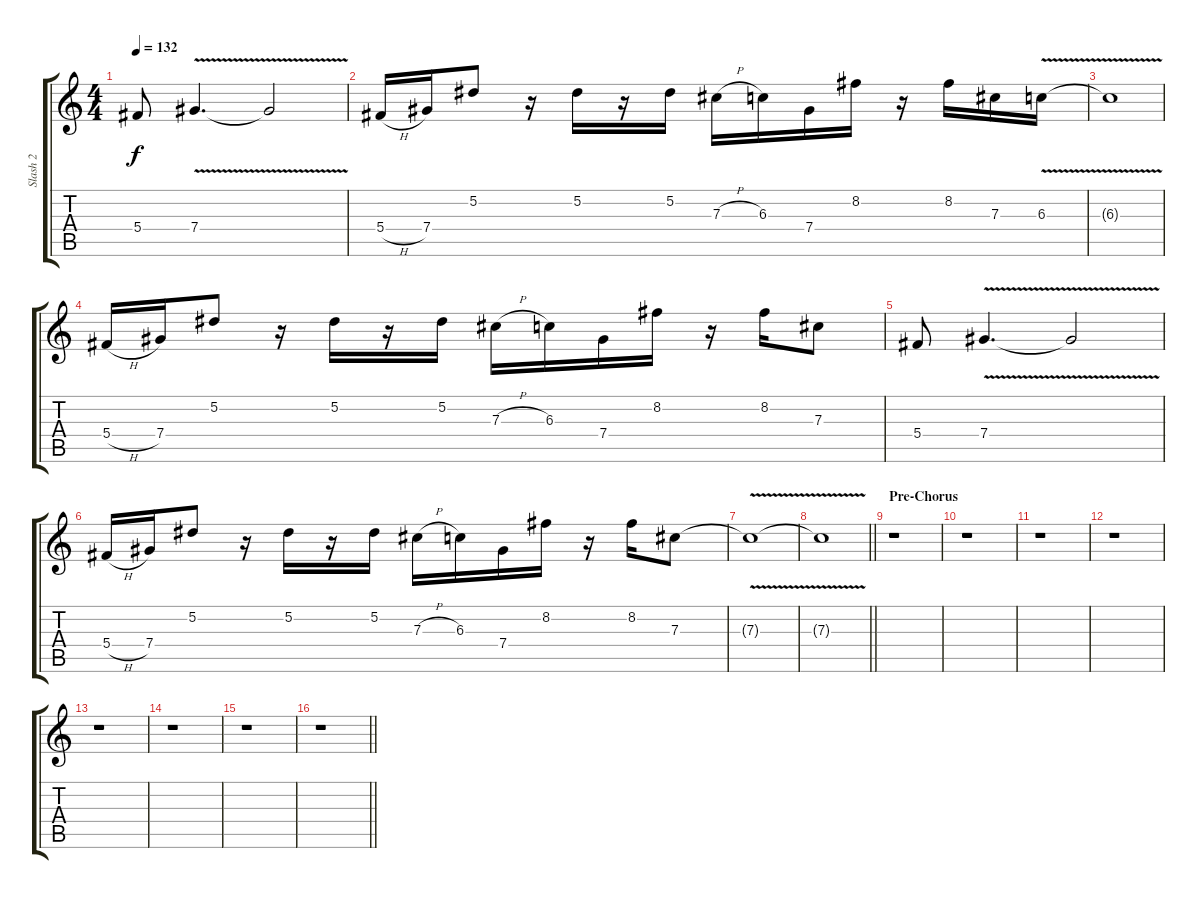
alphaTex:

\track ("Slash 2" "Slash 2") {instrument distortionguitar}
\staff {score tabs}
\tuning (Eb4 Bb3 Gb3 Db3 Ab2 Eb2) {hide}
\ts (4 4)
\tempo 132
\clef g2
\ks c
5.4.8{dy f} 7.4{v}.4{d} 7.4{v t}.2 |
5.4{h}.16 7.4.16 5.2.8 r.16 5.2.16 r.16 5.2.16 7.3{h}.16 6.3.16 7.4.16 8.2.16 r.16 8.2.16 7.3.16 6.3{v}.16 |
6.3{v t}.1 |
5.4{h}.16 7.4.16 5.2.8 r.16 5.2.16 r.16 5.2.16 7.3{h}.16 6.3.16 7.4.16 8.2.16 r.16 8.2.16 7.3.8 |
5.4.8 7.4{v}.4{d} 7.4{v t}.2 |
5.4{h}.16 7.4.16 5.2.8 r.16 5.2.16 r.16 5.2.16 7.3{h}.16 6.3.16 7.4.16 8.2.16 r.16 8.2.16 7.3.8 |
7.3{v t}.1 |
\barLineRight lightlight
7.3{v t}.1 |
\section ("" "Pre-Chorus")
r.1 |
r.1 |
r.1 |
r.1 |
r.1 |
r.1 |
r.1 |
\barLineRight lightlight
r.1
